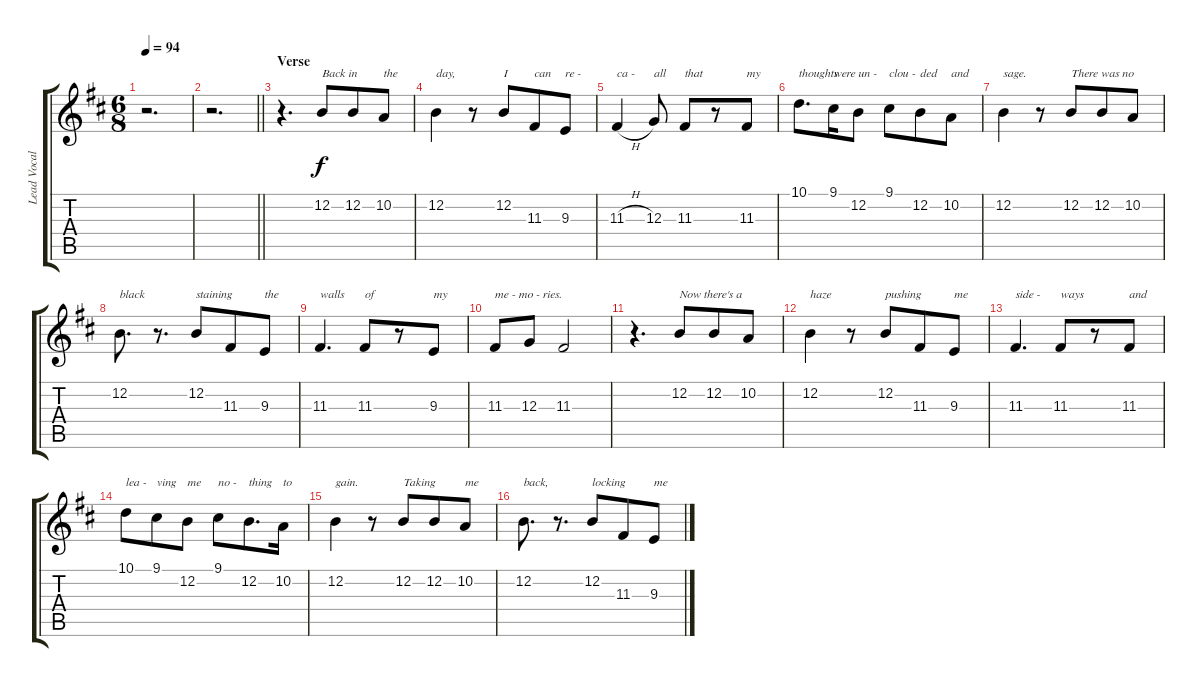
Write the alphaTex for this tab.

\track ("Lead Vocal" "Lead Vocal") {instrument flute}
\staff {score tabs}
\tuning (E4 B3 G3 D3 A2 E2) {hide}
\ts (6 8)
\tempo 94
\clef g2
\ks bminor
r.2{d dy f} |
\barLineRight lightlight
r.2{d} |
\section ("" "Verse")
r.4{d} 12.2.8{txt "Back in"} 12.2.8 10.2.8{txt "the"} |
12.2.4{txt "day,"} r.8 12.2.8{txt "I"} 11.3.8{txt "can "} 9.3.8{txt "re -"} |
11.3{h}.4{txt "ca -"} 12.3.8{txt "all"} 11.3.8{txt "that"} r.8 11.3.8{txt "my"} |
10.1.8{d txt "thoughts"} 9.1.16{txt "were un -"} 12.2.8 9.1.8{txt "clou -"} 12.2.8{txt "ded"} 10.2.8{txt "and"} |
12.2.4{txt "sage."} r.8 12.2.8{txt "There was no"} 12.2.8 10.2.8 |
12.2.8{d txt "black"} r.8{d} 12.2.8{txt "staining"} 11.3.8 9.3.8{txt "the"} |
11.3.4{d txt "walls"} 11.3.8{txt "of"} r.8 9.3.8{txt "my"} |
11.3.8{txt "me - mo - ries."} 12.3.8 11.3.2 |
r.4{d} 12.2.8{txt "Now there's a"} 12.2.8 10.2.8 |
12.2.4{txt "haze"} r.8 12.2.8{txt "pushing"} 11.3.8 9.3.8{txt "me"} |
11.3.4{d txt "side -"} 11.3.8{txt "ways"} r.8 11.3.8{txt "and"} |
10.1.8{txt "lea -"} 9.1.8{txt "ving"} 12.2.8{txt "me"} 9.1.8{txt "no -"} 12.2.8{d txt "thing"} 10.2.16{txt "to"} |
12.2.4{txt "gain."} r.8 12.2.8{txt "Taking"} 12.2.8 10.2.8{txt "me"} |
12.2.8{d txt "back,"} r.8{d} 12.2.8{txt "locking"} 11.3.8 9.3.8{txt "me"}
